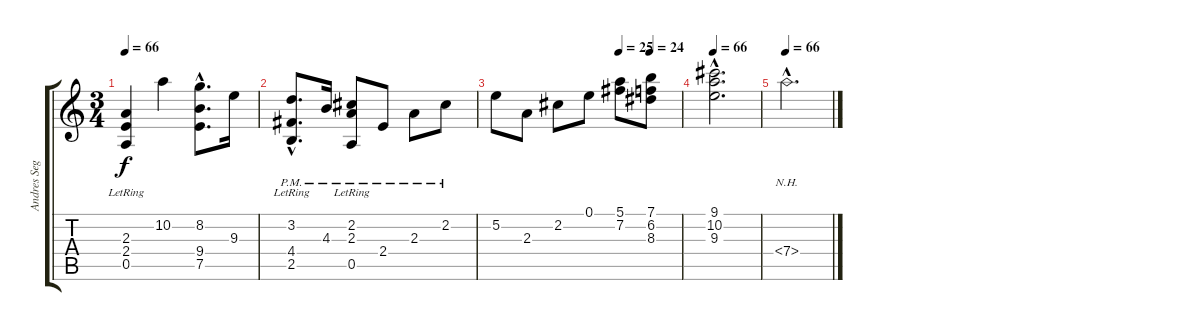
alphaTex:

\track ("Andres Segovia" "Andres Seg") {instrument acousticguitarnylon}
\staff {score tabs}
\tuning (E4 B3 G3 D3 A2 E2) {hide}
\ts (3 4)
\tempo 66
\clef g2
\ks aminor
(2.3 2.4 0.5{lr}).4{dy f} 10.2.4 (8.2{hac} 9.4{hac} 7.5{hac}).8{d} 9.3.16 |
(3.2{hac pm} 4.4{hac lr} 2.5{hac lr}).8{d} 4.3{pm}.16 (2.2{lr} 2.3{pm} 0.5{lr}).8 2.4{pm}.8 2.3{pm}.8 2.2{pm}.8 |
\tempo (25 0.6666666666666666)
\tempo (24 0.8333333333333334)
5.2.8 2.3.8 2.2.8 0.1.8 (5.1 7.2).8 (7.1 6.2 8.3).8 |
\tempo 66
(9.1{hac} 10.2{hac} 9.3{hac}).2{d} |
\tempo 66
7.4{nh hac}.2{d}
